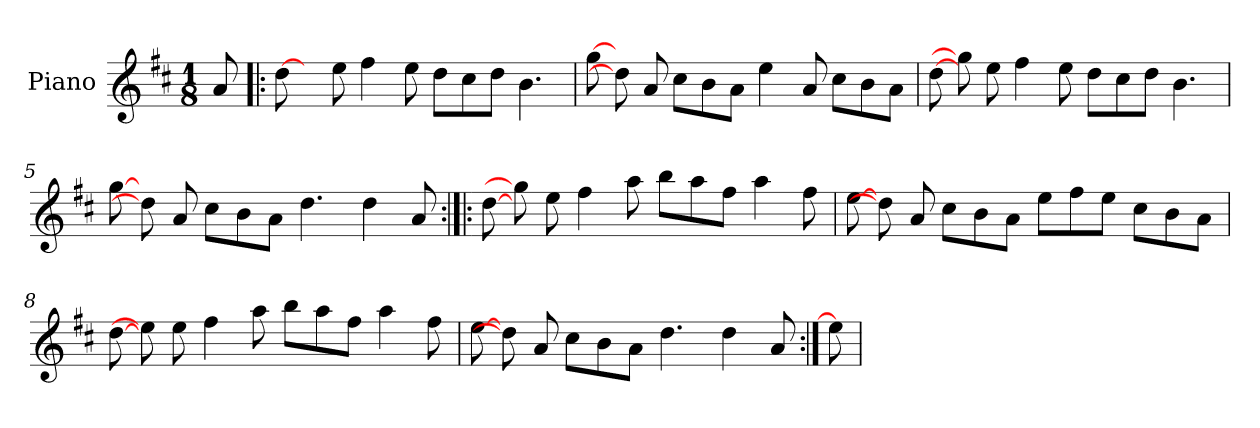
**kern
*part1
*staff1
*I"Piano
*I'Pno
*clefG2
*k[f#c#]
*D:
*M1/8
=1
8a/
=2!|:
[8dd\
8ryy
8ee\
4ff#\
8ee\
8dd\L
8cc#\
8dd\J
4.b\
=3
[8gg\
8dd\]
8a/
8cc#\L
8b\
8a\J
4ee\
8a/
8cc#\L
8b\
8a\J
=4
[8dd\
8gg\]
8ee\
4ff#\
8ee\
8dd\L
8cc#\
8dd\J
4.b\
=5
[8gg\
8dd\]
8a/
8cc#\L
8b\
8a\J
4.dd\
4dd\
8a/
=6:|!|:
[8dd\
8gg\]
8ee\
4ff#\
8aa\
8bb\L
8aa\
8ff#\J
4aa\
8ff#\
=7
[8ee\
8dd\]
8a/
8cc#\L
8b\
8a\J
8ee\L
8ff#\
8ee\J
8cc#\L
8b\
8a\J
=8
[8dd\
8ee\]
8ee\
4ff#\
8aa\
8bb\L
8aa\
8ff#\J
4aa\
8ff#\
=9
[8ee\
8dd\]
8a/
8cc#\L
8b\
8a\J
4.dd\
4dd\
8a/
=10:|!
8ee\]
=
*-
